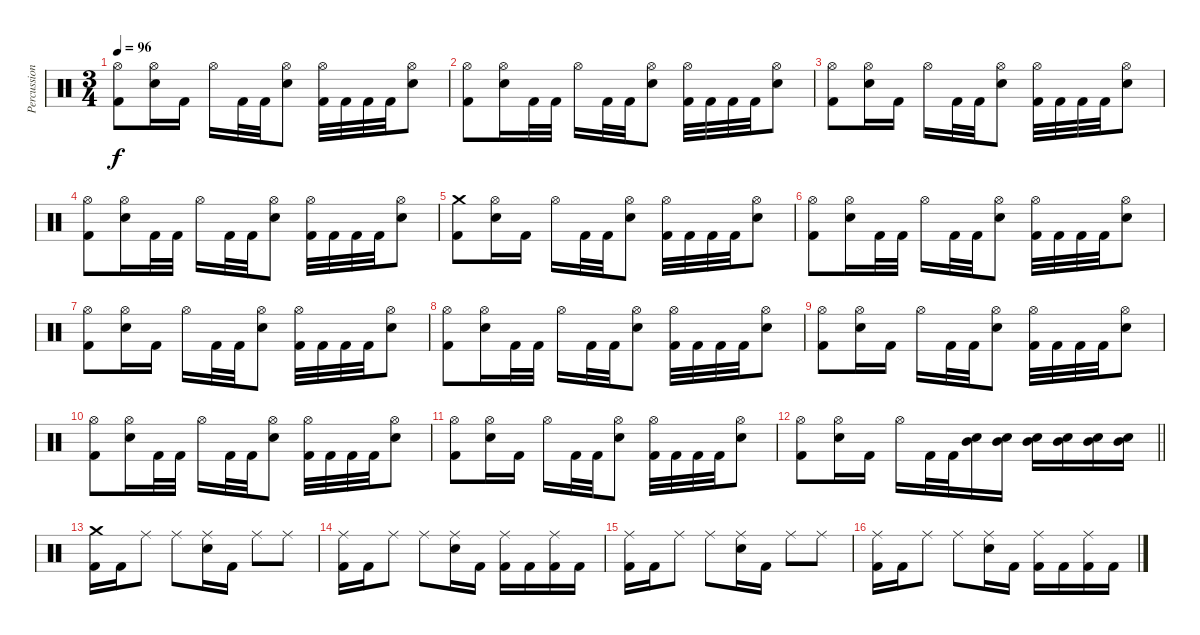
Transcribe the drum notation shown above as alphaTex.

\track ("Percussion" "Percussion") {instrument percussion}
\staff {score}
\articulation defaults
\ts (3 4)
\tempo 96
\clef neutral
\ks c
("Hi-Hat (open)" "Kick (hit) 2").8{dy f} ("Hi-Hat (open)" "Electric Snare (hit)").16 "Kick (hit) 2".16 "Hi-Hat (open)".16 "Kick (hit) 2".32 "Kick (hit) 2".32 ("Hi-Hat (open)" "Electric Snare (hit)").8 ("Hi-Hat (open)" "Kick (hit) 2").32 "Kick (hit) 2".32 "Kick (hit) 2".32 "Kick (hit) 2".32 ("Hi-Hat (open)" "Electric Snare (hit)").8 |
("Hi-Hat (open)" "Kick (hit) 2").8 ("Hi-Hat (open)" "Electric Snare (hit)").16 "Kick (hit) 2".32 "Kick (hit) 2".32 "Hi-Hat (open)".16 "Kick (hit) 2".32 "Kick (hit) 2".32 ("Hi-Hat (open)" "Electric Snare (hit)").8 ("Hi-Hat (open)" "Kick (hit) 2").32 "Kick (hit) 2".32 "Kick (hit) 2".32 "Kick (hit) 2".32 ("Hi-Hat (open)" "Electric Snare (hit)").8 |
("Hi-Hat (open)" "Kick (hit) 2").8 ("Hi-Hat (open)" "Electric Snare (hit)").16 "Kick (hit) 2".16 "Hi-Hat (open)".16 "Kick (hit) 2".32 "Kick (hit) 2".32 ("Hi-Hat (open)" "Electric Snare (hit)").8 ("Hi-Hat (open)" "Kick (hit) 2").32 "Kick (hit) 2".32 "Kick (hit) 2".32 "Kick (hit) 2".32 ("Hi-Hat (open)" "Electric Snare (hit)").8 |
("Hi-Hat (open)" "Kick (hit) 2").8 ("Hi-Hat (open)" "Electric Snare (hit)").16 "Kick (hit) 2".32 "Kick (hit) 2".32 "Hi-Hat (open)".16 "Kick (hit) 2".32 "Kick (hit) 2".32 ("Hi-Hat (open)" "Electric Snare (hit)").8 ("Hi-Hat (open)" "Kick (hit) 2").32 "Kick (hit) 2".32 "Kick (hit) 2".32 "Kick (hit) 2".32 ("Hi-Hat (open)" "Electric Snare (hit)").8 |
("Crash medium (hit)" "Kick (hit) 2").8 ("Hi-Hat (open)" "Electric Snare (hit)").16 "Kick (hit) 2".16 "Hi-Hat (open)".16 "Kick (hit) 2".32 "Kick (hit) 2".32 ("Hi-Hat (open)" "Electric Snare (hit)").8 ("Hi-Hat (open)" "Kick (hit) 2").32 "Kick (hit) 2".32 "Kick (hit) 2".32 "Kick (hit) 2".32 ("Hi-Hat (open)" "Electric Snare (hit)").8 |
("Hi-Hat (open)" "Kick (hit) 2").8 ("Hi-Hat (open)" "Electric Snare (hit)").16 "Kick (hit) 2".32 "Kick (hit) 2".32 "Hi-Hat (open)".16 "Kick (hit) 2".32 "Kick (hit) 2".32 ("Hi-Hat (open)" "Electric Snare (hit)").8 ("Hi-Hat (open)" "Kick (hit) 2").32 "Kick (hit) 2".32 "Kick (hit) 2".32 "Kick (hit) 2".32 ("Hi-Hat (open)" "Electric Snare (hit)").8 |
("Hi-Hat (open)" "Kick (hit) 2").8 ("Hi-Hat (open)" "Electric Snare (hit)").16 "Kick (hit) 2".16 "Hi-Hat (open)".16 "Kick (hit) 2".32 "Kick (hit) 2".32 ("Hi-Hat (open)" "Electric Snare (hit)").8 ("Hi-Hat (open)" "Kick (hit) 2").32 "Kick (hit) 2".32 "Kick (hit) 2".32 "Kick (hit) 2".32 ("Hi-Hat (open)" "Electric Snare (hit)").8 |
("Hi-Hat (open)" "Kick (hit) 2").8 ("Hi-Hat (open)" "Electric Snare (hit)").16 "Kick (hit) 2".32 "Kick (hit) 2".32 "Hi-Hat (open)".16 "Kick (hit) 2".32 "Kick (hit) 2".32 ("Hi-Hat (open)" "Electric Snare (hit)").8 ("Hi-Hat (open)" "Kick (hit) 2").32 "Kick (hit) 2".32 "Kick (hit) 2".32 "Kick (hit) 2".32 ("Hi-Hat (open)" "Electric Snare (hit)").8 |
("Hi-Hat (open)" "Kick (hit) 2").8 ("Hi-Hat (open)" "Electric Snare (hit)").16 "Kick (hit) 2".16 "Hi-Hat (open)".16 "Kick (hit) 2".32 "Kick (hit) 2".32 ("Hi-Hat (open)" "Electric Snare (hit)").8 ("Hi-Hat (open)" "Kick (hit) 2").32 "Kick (hit) 2".32 "Kick (hit) 2".32 "Kick (hit) 2".32 ("Hi-Hat (open)" "Electric Snare (hit)").8 |
("Hi-Hat (open)" "Kick (hit) 2").8 ("Hi-Hat (open)" "Electric Snare (hit)").16 "Kick (hit) 2".32 "Kick (hit) 2".32 "Hi-Hat (open)".16 "Kick (hit) 2".32 "Kick (hit) 2".32 ("Hi-Hat (open)" "Electric Snare (hit)").8 ("Hi-Hat (open)" "Kick (hit) 2").32 "Kick (hit) 2".32 "Kick (hit) 2".32 "Kick (hit) 2".32 ("Hi-Hat (open)" "Electric Snare (hit)").8 |
("Hi-Hat (open)" "Kick (hit) 2").8 ("Hi-Hat (open)" "Electric Snare (hit)").16 "Kick (hit) 2".16 "Hi-Hat (open)".16 "Kick (hit) 2".32 "Kick (hit) 2".32 ("Hi-Hat (open)" "Electric Snare (hit)").8 ("Hi-Hat (open)" "Kick (hit) 2").32 "Kick (hit) 2".32 "Kick (hit) 2".32 "Kick (hit) 2".32 ("Hi-Hat (open)" "Electric Snare (hit)").8 |
\barLineRight lightlight
("Hi-Hat (open)" "Kick (hit) 2").8 ("Hi-Hat (open)" "Electric Snare (hit)").16 "Kick (hit) 2".16 "Hi-Hat (open)".16 "Kick (hit) 2".32 "Kick (hit) 2".32 ("Electric Snare (hit)" "Mid Tom (hit)").16 ("Electric Snare (hit)" "Mid Tom (hit)").16 ("Electric Snare (hit)" "Mid Tom (hit)").16 ("Electric Snare (hit)" "Mid Tom (hit)").16 ("Electric Snare (hit)" "Mid Tom (hit)").16 ("Electric Snare (hit)" "Mid Tom (hit)").16 |
("Crash medium (hit)" "Kick (hit) 2").16 "Kick (hit) 2".16 "Ride (middle)".8 "Ride (middle)".8 ("Ride (middle)" "Electric Snare (hit)").16 "Kick (hit) 2".16 "Ride (middle)".8 "Ride (middle)".8 |
("Ride (middle)" "Kick (hit) 2").16 "Kick (hit) 2".16 "Ride (middle)".8 "Ride (middle)".8 ("Ride (middle)" "Electric Snare (hit)").16 "Kick (hit) 2".16 ("Ride (middle)" "Kick (hit) 2").16 "Kick (hit) 2".16 ("Ride (middle)" "Kick (hit) 2").16 "Kick (hit) 2".16 |
("Ride (middle)" "Kick (hit) 2").16 "Kick (hit) 2".16 "Ride (middle)".8 "Ride (middle)".8 ("Ride (middle)" "Electric Snare (hit)").16 "Kick (hit) 2".16 "Ride (middle)".8 "Ride (middle)".8 |
("Ride (middle)" "Kick (hit) 2").16 "Kick (hit) 2".16 "Ride (middle)".8 "Ride (middle)".8 ("Ride (middle)" "Electric Snare (hit)").16 "Kick (hit) 2".16 ("Ride (middle)" "Kick (hit) 2").16 "Kick (hit) 2".16 ("Ride (middle)" "Kick (hit) 2").16 "Kick (hit) 2".16
